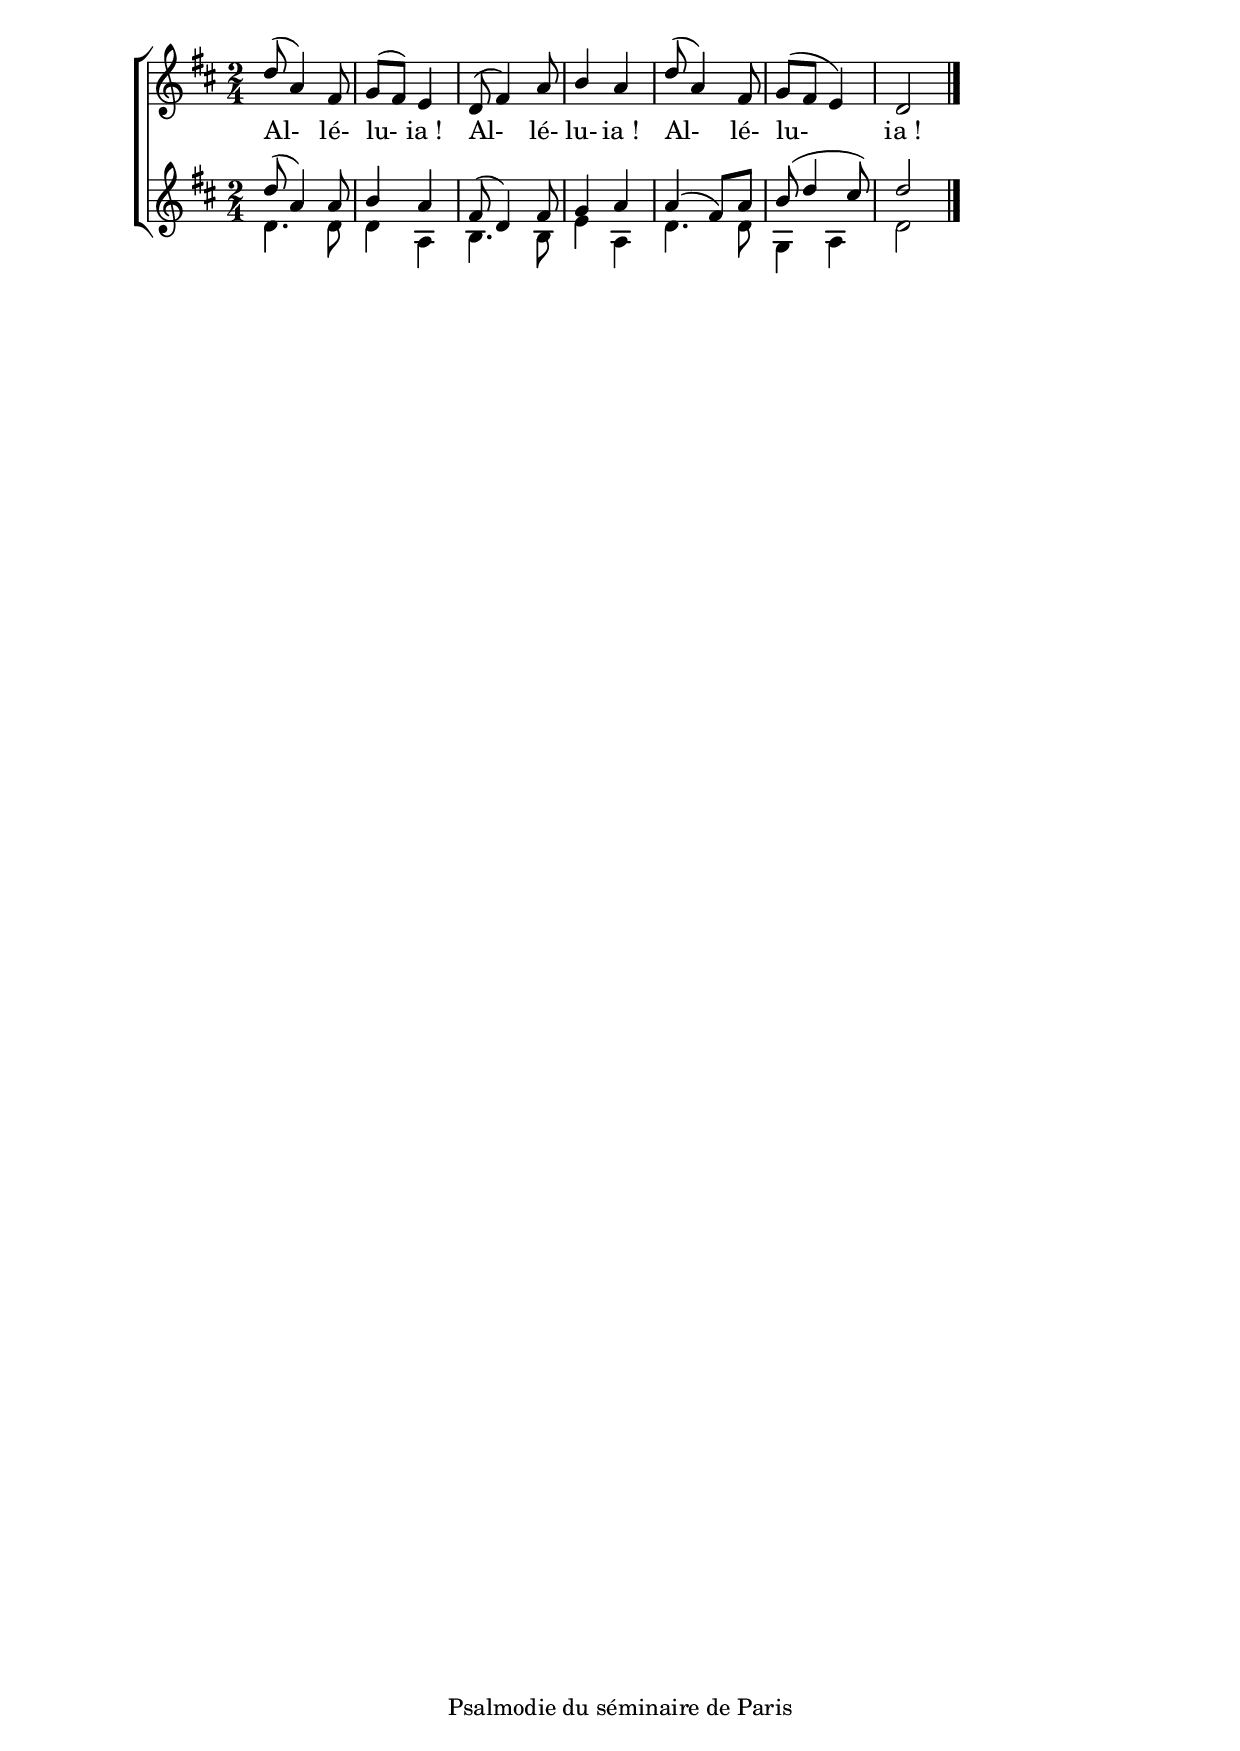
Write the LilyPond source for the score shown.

\version "2.20.0"
\language "italiano"

\header {
  %title = "Cantique du Nouveau Testament 12"
  %tagline = ##f
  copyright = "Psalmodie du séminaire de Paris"
}

armure = { \key re \major \time 2/4  }

Soprane   = \relative { re''8( la4) fad8 sol( fad) mi4 re8( fad4) la8 si4 la re8( la4) fad8 sol( fad mi4) re2 \bar "|." }
Alto      = \relative { re''8( la4) la8 si4 la fad8( re4) fad8 sol4 la la( fad8) la si( re4 dod8) re2 \bar "|." }
Basse      = \relative { re'4. re8 re4 la si4. si8 mi4 la, re4. re8 sol,4 la re2 \bar "|." }

Refrain =
\lyricmode { Al- lé- lu- "ia !" Al- lé- lu- "ia !" Al- lé- lu- "ia !" }

\score {
  \new ChoirStaff <<
  \new Staff <<
  \armure
  \new Voice = "Sop"  { \voiceOne  \Soprane }
  \new Lyrics \lyricsto "Sop" { \Refrain   }
  >>
  \new Staff <<
  \armure
  \new Voice = "Alto" { \voiceOne \Alto }
  \new Voice = "Basse" { \voiceTwo \Basse }
  >>
  >>
}